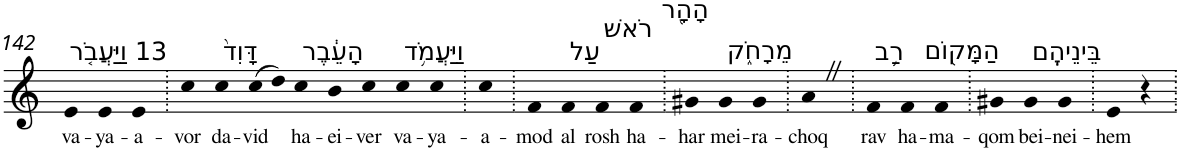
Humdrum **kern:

**kern	**text
*part1	*part1
*staff1	*staff1
*I"Piano	*
*I'Pno	*
!!LO:PB:g=z
*clefG2	*
*k[]	*
=142	=142
!LO:TX:a:t=13 וַיַּעֲבֹ֤ר	!
!	!LO:LY:b
4e	va-
!	!LO:LY:b
4e	-ya-
!	!LO:LY:b
4e	-a-
=143.	=143.
!	!LO:LY:b
4cc	-vor
!LO:TX:a:t=דָּוִד֙	!
!	!LO:LY:b
4cc	da-
!	!LO:LY:b
(>8cc	-vid
8dd)	.
!LO:TX:a:t=הָעֵ֔בֶר	!
!	!LO:LY:b
4cc	ha-
!	!LO:LY:b
4b	-ei-
!	!LO:LY:b
4cc	-ver
!LO:TX:a:t=וַיַּעֲמֹ֥ד	!
!	!LO:LY:b
4cc	va-
!	!LO:LY:b
4cc	-ya-
=144.	=144.
!	!LO:LY:b
4cc	-a-
=145.	=145.
!	!LO:LY:b
4f	-mod
!LO:TX:a:t=עַל	!
!	!LO:LY:b
4f	al
!LO:TX:a:t=רֹאשׁ	!
!	!LO:LY:b
4f	rosh
!LO:TX:a:t=הָהָ֖ר	!
!	!LO:LY:b
4f	ha-
=146.	=146.
!	!LO:LY:b
4g#X	-har
!LO:TX:a:t=מֵרָחֹ֑ק	!
!	!LO:LY:b
4g#	mei-
!	!LO:LY:b
4g#	-ra-
=147.	=147.
!	!LO:LY:b
4aZ	-choq
=148.	=148.
!LO:TX:a:t=רַ֥ב	!
!	!LO:LY:b
4f	rav
!LO:TX:a:t=הַמָּק֖וֹם	!
!	!LO:LY:b
4f	ha-
!	!LO:LY:b
4f	-ma-
=149.	=149.
!	!LO:LY:b
4g#X	-qom
!LO:TX:a:t=בֵּינֵיהֶֽם	!
!	!LO:LY:b
4g#	bei-
!	!LO:LY:b
4g#	-nei-
=150.	=150.
!	!LO:LY:b
4e	-hem
4r	.
=.	=.
*-	*-
